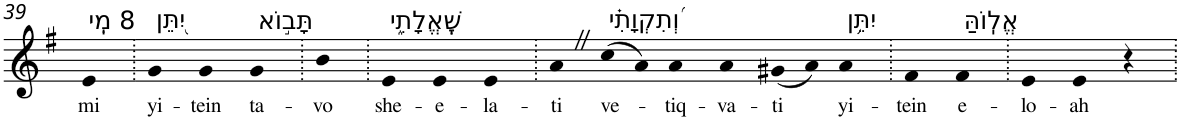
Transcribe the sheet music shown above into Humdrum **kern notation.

**kern	**text
*part1	*part1
*staff1	*staff1
*I"Piano	*
*I'Pno	*
!!LO:PB:g=z
*clefG2	*
*k[f#]	*
*G:	*
=39	=39
!LO:TX:a:t=8 מִֽי	!
!	!LO:LY:b
4e	mi
=40.	=40.
!LO:TX:a:t=יִ֭תֵּן	!
!	!LO:LY:b
4g	yi-
!	!LO:LY:b
4g	-tein
!LO:TX:a:t=תָּב֣וֹא	!
!	!LO:LY:b
4g	ta-
=41.	=41.
!	!LO:LY:b
4b	-vo
=42.	=42.
!LO:TX:a:t=שֶֽׁאֱלָתִ֑י	!
!	!LO:LY:b
4e	she-
!	!LO:LY:b
4e	-e-
!	!LO:LY:b
4e	-la-
=43.	=43.
!	!LO:LY:b
4aZ	-ti
!LO:TX:a:t=וְ֝תִקְוָתִ֗י	!
!	!LO:LY:b
(8cc	ve-
8a)	.
!	!LO:LY:b
4a	-tiq-
!	!LO:LY:b
4a	-va-
!	!LO:LY:b
(8g#X	-ti
8a)	.
!LO:TX:a:t=יִתֵּ֥ן	!
!	!LO:LY:b
4a	yi-
=44.	=44.
!	!LO:LY:b
4f#	-tein
!LO:TX:a:t=אֱלֽוֹהַּ	!
!	!LO:LY:b
4f#	e-
=45.	=45.
!	!LO:LY:b
4e	-lo-
!	!LO:LY:b
4e	-ah
4r	.
=.	=.
*-	*-
